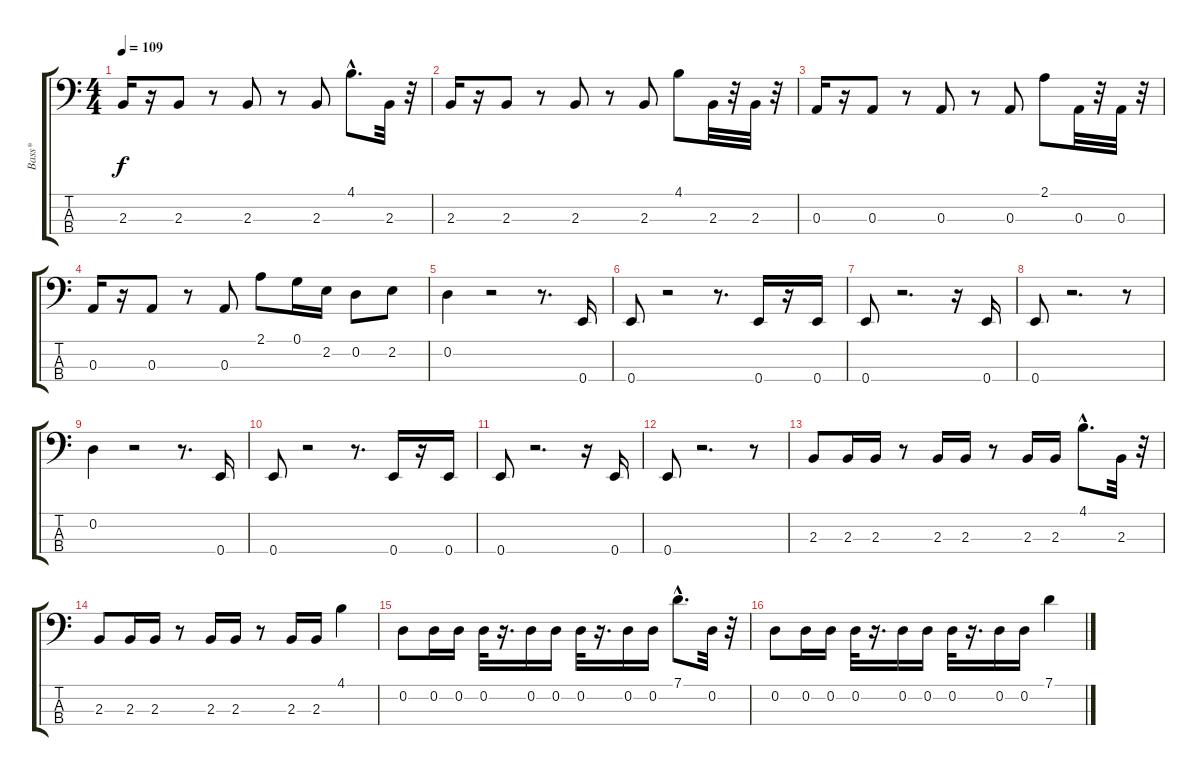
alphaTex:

\track ("Bass*" "Bass*") {instrument electricbassfinger}
\staff {score tabs}
\tuning (G2 D2 A1 E1) {hide}
\ts (4 4)
\tempo 109
\clef f4
\ks c
2.3.16{dy f} r.16 2.3.8 r.8 2.3.8 r.8 2.3.8 4.1{hac}.8{d} 2.3.32 r.32 |
2.3.16 r.16 2.3.8 r.8 2.3.8 r.8 2.3.8 4.1.8 2.3.32 r.32 2.3.32 r.32 |
0.3.16 r.16 0.3.8 r.8 0.3.8 r.8 0.3.8 2.1.8 0.3.32 r.32 0.3.32 r.32 |
0.3.16 r.16 0.3.8 r.8 0.3.8 2.1.8 0.1.16 2.2.16 0.2.8 2.2.8 |
0.2.4 r.2 r.8{d} 0.4.16 |
0.4.8 r.2 r.8{d} 0.4.16 r.16 0.4.16 |
0.4.8 r.2{d} r.16 0.4.16 |
0.4.8 r.2{d} r.8 |
0.2.4 r.2 r.8{d} 0.4.16 |
0.4.8 r.2 r.8{d} 0.4.16 r.16 0.4.16 |
0.4.8 r.2{d} r.16 0.4.16 |
0.4.8 r.2{d} r.8 |
2.3.8 2.3.16 2.3.16 r.8 2.3.16 2.3.16 r.8 2.3.16 2.3.16 4.1{hac}.8{d} 2.3.32 r.32 |
2.3.8 2.3.16 2.3.16 r.8 2.3.16 2.3.16 r.8 2.3.16 2.3.16 4.1.4 |
0.2.8 0.2.16 0.2.16 0.2.32 r.16{d} 0.2.16 0.2.16 0.2.32 r.16{d} 0.2.16 0.2.16 7.1{hac}.8{d} 0.2.32 r.32 |
0.2.8 0.2.16 0.2.16 0.2.32 r.16{d} 0.2.16 0.2.16 0.2.32 r.16{d} 0.2.16 0.2.16 7.1.4
